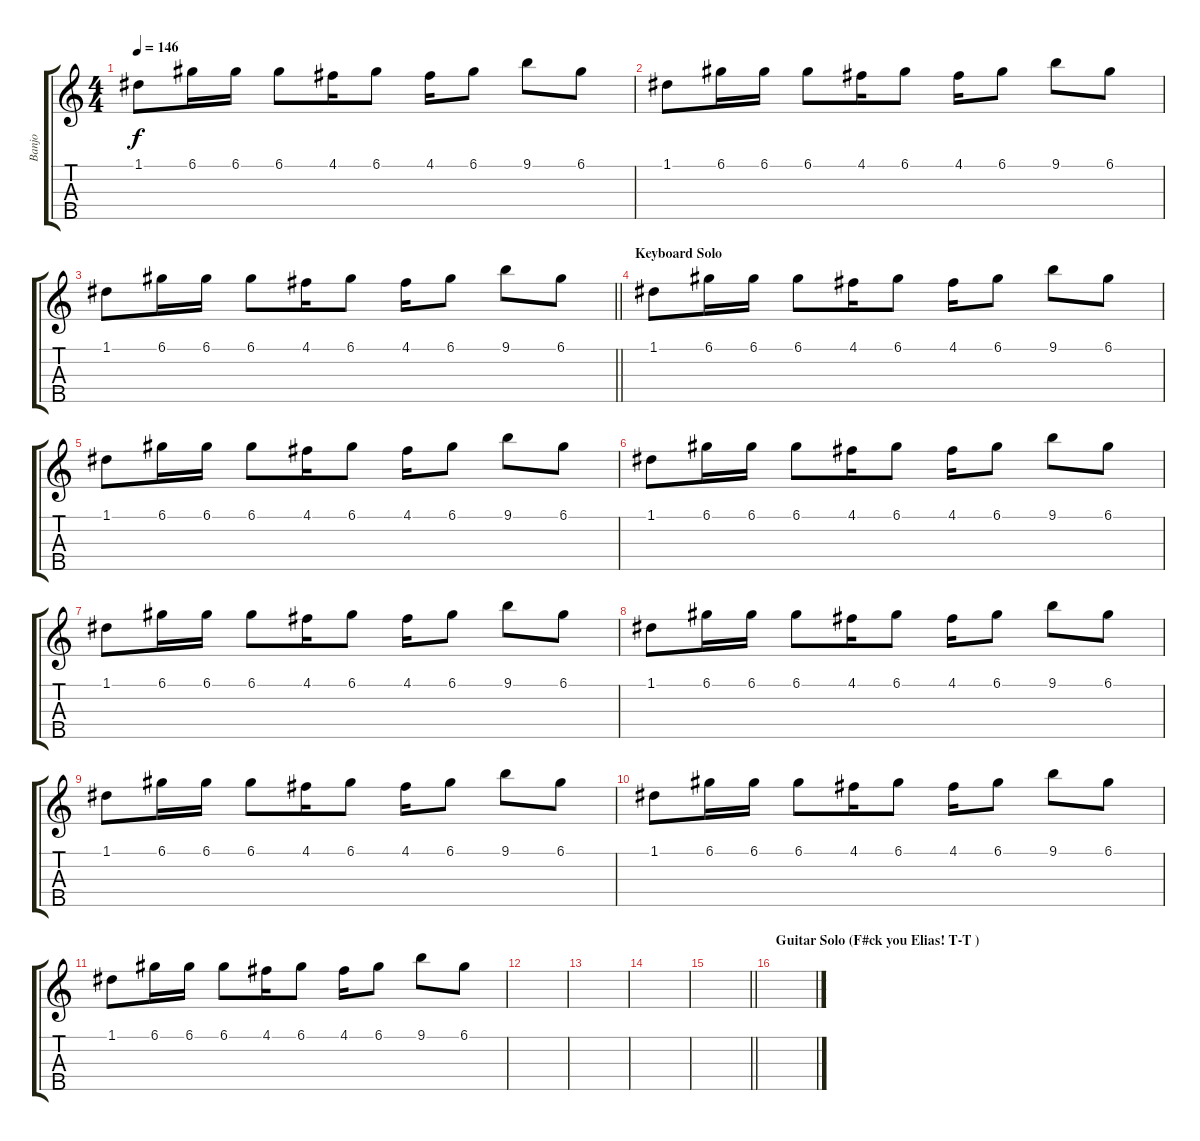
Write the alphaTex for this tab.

\track ("Banjo" "Banjo") {instrument banjo}
\staff {score tabs}
\tuning (D4 A3 Gb3 D3 A4) {hide}
\displaytranspose 12
\ts (4 4)
\tempo 146
\clef g2
\ks c
1.1.8{dy f} 6.1.16 6.1.16 6.1.8 4.1.16 6.1.8 4.1.16 6.1.8 9.1.8 6.1.8 |
1.1.8 6.1.16 6.1.16 6.1.8 4.1.16 6.1.8 4.1.16 6.1.8 9.1.8 6.1.8 |
\barLineRight lightlight
1.1.8 6.1.16 6.1.16 6.1.8 4.1.16 6.1.8 4.1.16 6.1.8 9.1.8 6.1.8 |
\section ("" "Keyboard Solo")
1.1.8 6.1.16 6.1.16 6.1.8 4.1.16 6.1.8 4.1.16 6.1.8 9.1.8 6.1.8 |
1.1.8 6.1.16 6.1.16 6.1.8 4.1.16 6.1.8 4.1.16 6.1.8 9.1.8 6.1.8 |
1.1.8 6.1.16 6.1.16 6.1.8 4.1.16 6.1.8 4.1.16 6.1.8 9.1.8 6.1.8 |
1.1.8 6.1.16 6.1.16 6.1.8 4.1.16 6.1.8 4.1.16 6.1.8 9.1.8 6.1.8 |
1.1.8 6.1.16 6.1.16 6.1.8 4.1.16 6.1.8 4.1.16 6.1.8 9.1.8 6.1.8 |
1.1.8 6.1.16 6.1.16 6.1.8 4.1.16 6.1.8 4.1.16 6.1.8 9.1.8 6.1.8 |
1.1.8 6.1.16 6.1.16 6.1.8 4.1.16 6.1.8 4.1.16 6.1.8 9.1.8 6.1.8 |
1.1.8 6.1.16 6.1.16 6.1.8 4.1.16 6.1.8 4.1.16 6.1.8 9.1.8 6.1.8 |
|
|
|
\barLineRight lightlight
|
\section ("" "Guitar Solo (F#ck you Elias! T-T )")
